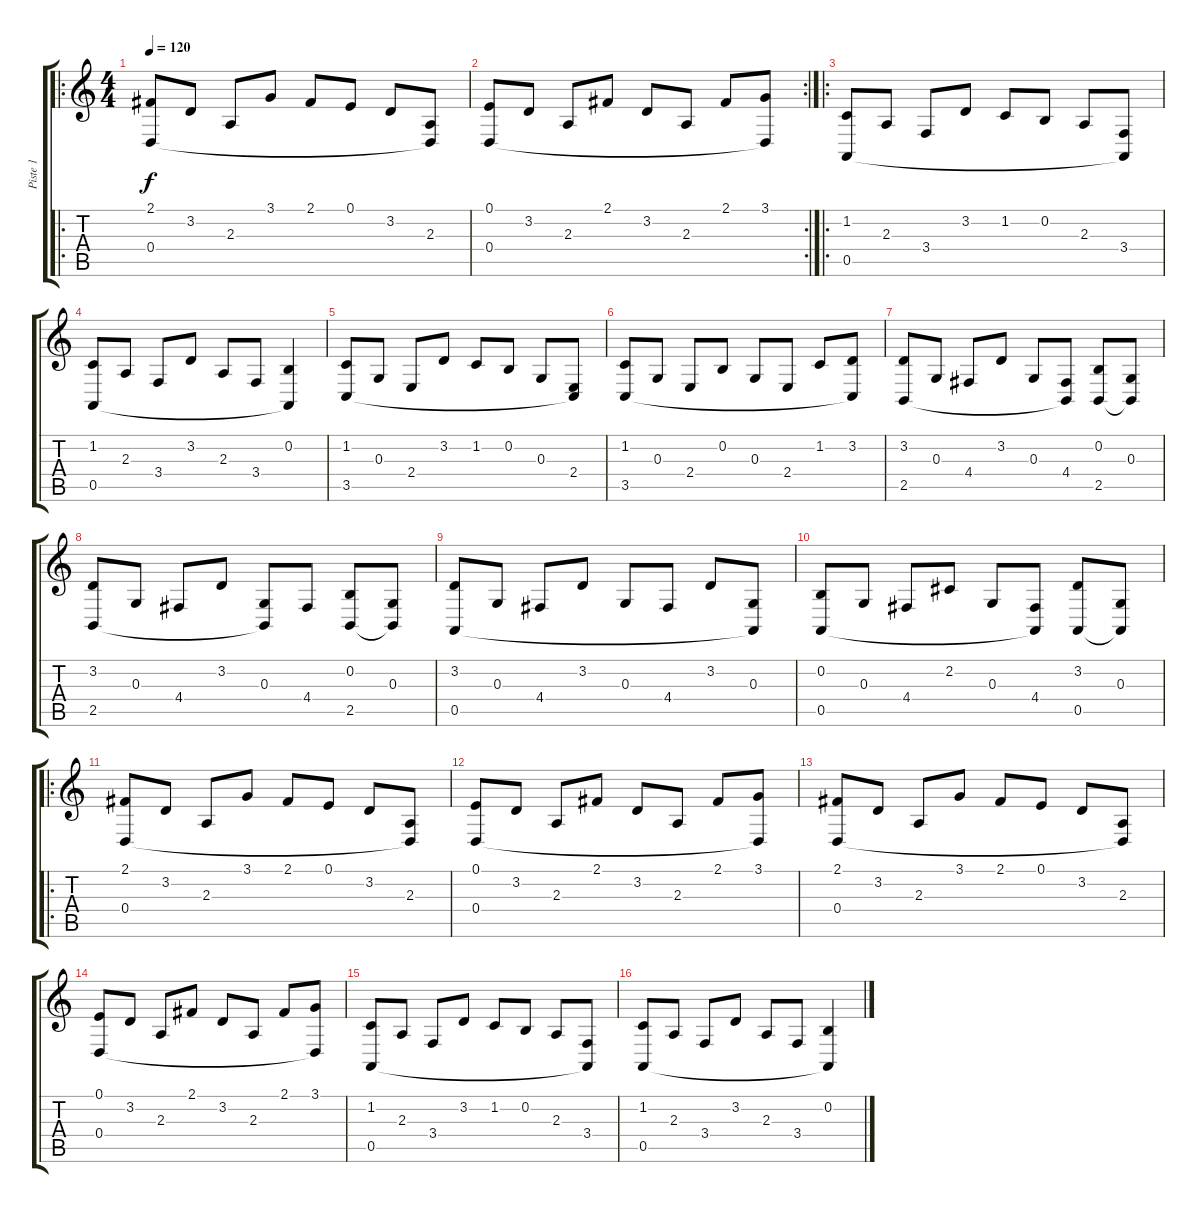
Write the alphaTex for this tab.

\track ("Piste 1" "Piste 1") {instrument acousticgrandpiano}
\staff {score tabs}
\tuning (E4 B3 G3 D3 A2 E2) {hide}
\ro
\ts (4 4)
\tempo 120
\clef g2
\ks c
(2.1 0.4).8{dy f instrument acousticgrandpiano} 3.2.8 2.3.8 3.1.8 2.1.8 0.1.8 3.2.8 (2.3 0.4{t}).8 |
\rc 2
(0.1 0.4).8 3.2.8 2.3.8 2.1.8 3.2.8 2.3.8 2.1.8 (3.1 0.4{t}).8 |
\ro
(1.2 0.5).8 2.3.8 3.4.8 3.2.8 1.2.8 0.2.8 2.3.8 (3.4 0.5{t}).8 |
(1.2 0.5).8 2.3.8 3.4.8 3.2.8 2.3.8 3.4.8 (0.2 0.5{t}).4 |
(1.2 3.5).8 0.3.8 2.4.8 3.2.8 1.2.8 0.2.8 0.3.8 (2.4 3.5{t}).8 |
(1.2 3.5).8 0.3.8 2.4.8 0.2.8 0.3.8 2.4.8 1.2.8 (3.2 3.5{t}).8 |
(3.2 2.5).8 0.3.8 4.4.8 3.2.8 0.3.8 (4.4 2.5{t}).8 (0.2 2.5).8 (0.3 2.5{t}).8 |
(3.2 2.5).8 0.3.8 4.4.8 3.2.8 (0.3 2.5{t}).8 4.4.8 (0.2 2.5).8 (0.3 2.5{t}).8 |
(3.2 0.5).8 0.3.8 4.4.8 3.2.8 0.3.8 4.4.8 3.2.8 (0.3 0.5{t}).8 |
(0.2 0.5).8 0.3.8 4.4.8 2.2.8 0.3.8 (4.4 0.5{t}).8 (3.2 0.5).8 (0.3 0.5{t}).8 |
\ro
(2.1 0.4).8 3.2.8 2.3.8 3.1.8 2.1.8 0.1.8 3.2.8 (2.3 0.4{t}).8 |
(0.1 0.4).8 3.2.8 2.3.8 2.1.8 3.2.8 2.3.8 2.1.8 (3.1 0.4{t}).8 |
(2.1 0.4).8 3.2.8 2.3.8 3.1.8 2.1.8 0.1.8 3.2.8 (2.3 0.4{t}).8 |
(0.1 0.4).8 3.2.8 2.3.8 2.1.8 3.2.8 2.3.8 2.1.8 (3.1 0.4{t}).8 |
(1.2 0.5).8 2.3.8 3.4.8 3.2.8 1.2.8 0.2.8 2.3.8 (3.4 0.5{t}).8 |
(1.2 0.5).8 2.3.8 3.4.8 3.2.8 2.3.8 3.4.8 (0.2 0.5{t}).4
